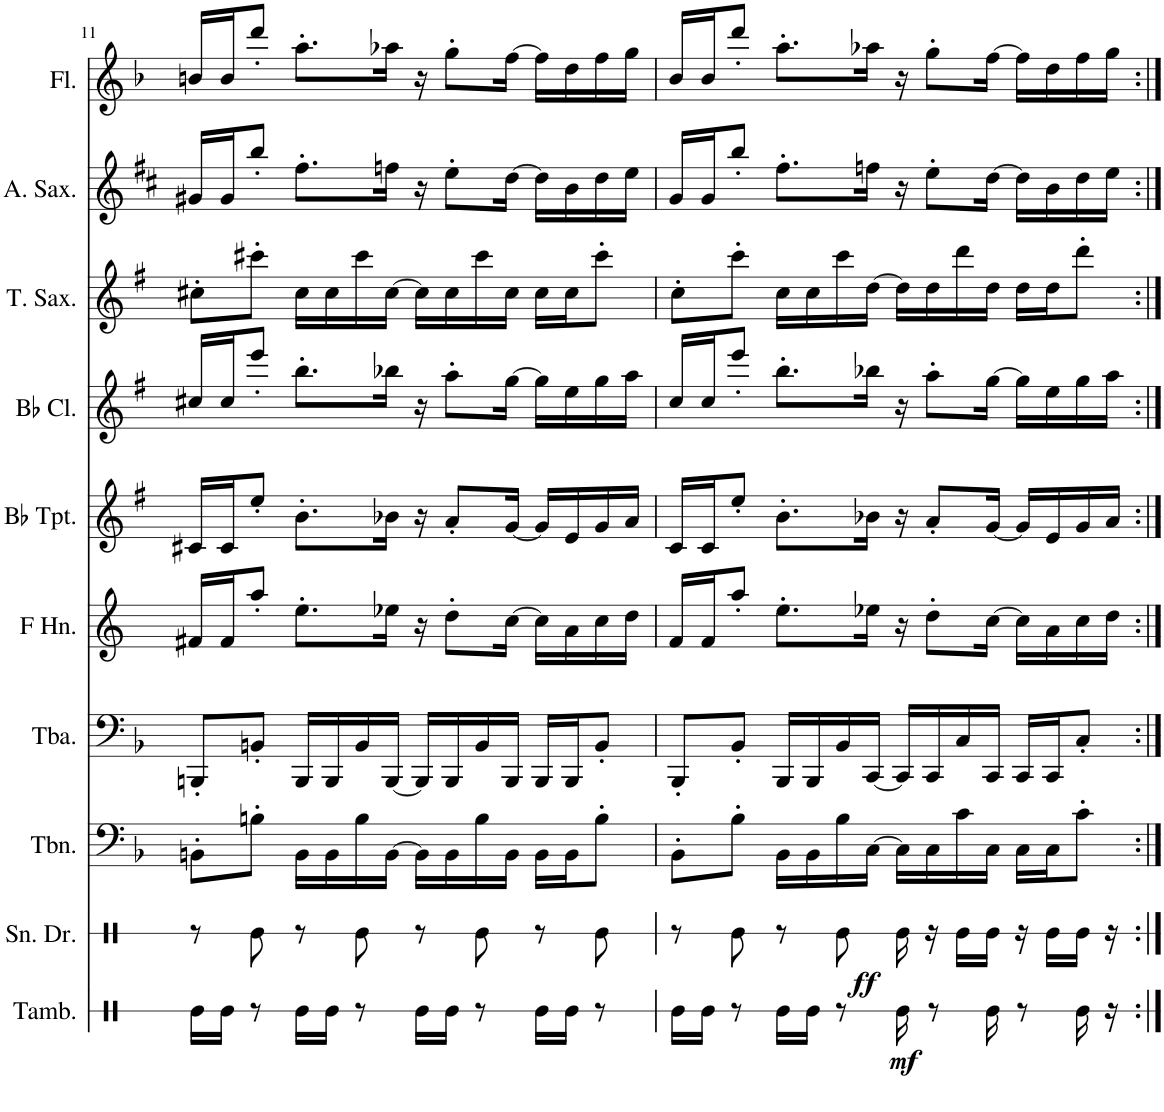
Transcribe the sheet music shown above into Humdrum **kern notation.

**kern	**dynam	**kern	**dynam	**kern	**kern	**kern	**kern	**kern	**kern	**kern	**kern
*part10	*part10	*part9	*part9	*part8	*part7	*part6	*part5	*part4	*part3	*part2	*part1
*staff10	*staff10	*staff9	*staff9	*staff8	*staff7	*staff6	*staff5	*staff4	*staff3	*staff2	*staff1
*I"Tambourine	*	*I"Snare Drum	*	*I"Trombone	*I"Tuba	*I"Horn in F	*I"Bb Trumpet	*I"Bb Clarinet	*I"Tenor Saxophone	*I"Alto Saxophone	*I"Flute
*I'Tamb.	*	*I'Sn. Dr.	*	*I'Tbn.	*I'Tba.	*	*I'Bb Tpt.	*I'Bb Cl.	*I'T. Sax.	*I'A. Sax.	*I'Fl.
!!LO:PB:g=z
*clefX	*	*clefX	*	*clefF4	*clefF4	*clefG2	*clefG2	*clefG2	*clefG2	*clefG2	*clefG2
*	*	*	*	*	*	*Trd4c7	*Trd1c2	*Trd1c2	*Trd8c14	*Trd5c9	*
*k[]	*	*k[]	*	*k[b-]	*k[b-]	*k[]	*k[f#]	*k[f#]	*k[f#]	*k[f#c#]	*k[b-]
*M4/4	*	*M4/4	*	*M4/4	*M4/4	*M4/4	*M4/4	*M4/4	*M4/4	*M4/4	*M4/4
=11	=11	=11	=11	=11	=11	=11	=11	=11	=11	=11	=11
16Re\LL	.	8r	.	8BBn'\L	8BBBn'/L	16f#X/LL	16c#X/LL	16cc#X/LL	8cc#X'\L	16g#X/LL	16bn/LL
16Re\JJ	.	.	.	.	.	16f#/J	16c#/J	16cc#/J	.	16g#/J	16b/J
8r	.	8Re\	.	8Bn'\J	8BBn'/J	8aa'/J	8ee'/J	8eee'/J	8ccc#X'\J	8bb'/J	8ddd'/J
16Re\LL	.	8r	.	16BB\LL	16BBB/LL	8.ee'\L	8.b'\L	8.bb'\L	16cc#\LL	8.ff#'\L	8.aa'\L
16Re\JJ	.	.	.	16BB\	16BBB/	.	.	.	16cc#\	.	.
8r	.	8Re\	.	16B\	16BB/	.	.	.	16ccc#\	.	.
.	.	.	.	[16BB\JJ	[16BBB/JJ	16ee-X\Jk	16b-X\Jk	16bb-X\Jk	[16cc#\JJ	16ffn\Jk	16aa-X\Jk
16Re\LL	.	8r	.	16BB\LL]	16BBB/LL]	16r	16r	16r	16cc#\LL]	16r	16r
16Re\JJ	.	.	.	16BB\	16BBB/	8dd'\L	8a'/L	8aa'\L	16cc#\	8ee'\L	8gg'\L
8r	.	8Re\	.	16B\	16BB/	.	.	.	16ccc#\	.	.
.	.	.	.	16BB\JJ	16BBB/JJ	[16cc\Jk	[16g/Jk	[16gg\Jk	16cc#\JJ	[16dd\Jk	[16ff\Jk
16Re\LL	.	8r	.	16BB\LL	16BBB/LL	16cc\LL]	16g/LL]	16gg\LL]	16cc#\LL	16dd\LL]	16ff\LL]
16Re\JJ	.	.	.	16BB\J	16BBB/J	16a\	16e/	16ee\	16cc#\J	16b\	16dd\
8r	.	8Re\	.	8B'\J	8BB'/J	16cc\	16g/	16gg\	8ccc#'\J	16dd\	16ff\
.	.	.	.	.	.	16dd\JJ	16a/JJ	16aa\JJ	.	16ee\JJ	16gg\JJ
=12	=12	=12	=12	=12	=12	=12	=12	=12	=12	=12	=12
*	*	*^	*	*	*	*	*	*	*	*	*
16Re\LL	.	8r	4..ryy	.	8BB-'\L	8BBB-'/L	16f/LL	16c/LL	16cc/LL	8cc'\L	16g/LL	16b-/LL
16Re\JJ	.	.	.	.	.	.	16f/J	16c/J	16cc/J	.	16g/J	16b-/J
8r	.	8Re\	.	.	8B-'\J	8BB-'/J	8aa'/J	8ee'/J	8eee'/J	8ccc'\J	8bb'/J	8ddd'/J
16Re\LL	.	8r	.	.	16BB-\LL	16BBB-/LL	8.ee'\L	8.b'\L	8.bb'\L	16cc\LL	8.ff#'\L	8.aa'\L
16Re\JJ	.	.	.	.	16BB-\	16BBB-/	.	.	.	16cc\	.	.
8r	.	8Re\	.	.	16B-\	16BB-/	.	.	.	16ccc\	.	.
!	!	!	!	!LO:DY:b	!	!	!	!	!	!	!	!
.	.	.	2ryy	ff	[16C\JJ	[16CC/JJ	16ee-X\Jk	16b-X\Jk	16bb-X\Jk	[16dd\JJ	16ffn\Jk	16aa-X\Jk
!	!LO:DY:b	!	!	!	!	!	!	!	!	!	!	!
16Re\	mf	16Re\	.	.	16C\LL]	16CC/LL]	16r	16r	16r	16dd\LL]	16r	16r
8r	.	16r	.	.	16C\	16CC/	8dd'\L	8a'/L	8aa'\L	16dd\	8ee'\L	8gg'\L
.	.	16Re\LL	.	.	16c\	16C/	.	.	.	16ddd\	.	.
16Re\	.	16Re\JJ	.	.	16C\JJ	16CC/JJ	[16cc\Jk	[16g/Jk	[16gg\Jk	16dd\JJ	[16dd\Jk	[16ff\Jk
8r	.	16r	.	.	16C\LL	16CC/LL	16cc\LL]	16g/LL]	16gg\LL]	16dd\LL	16dd\LL]	16ff\LL]
.	.	16Re\LL	.	.	16C\J	16CC/J	16a\	16e/	16ee\	16dd\J	16b\	16dd\
16Re\	.	16Re\JJ	.	.	8c'\J	8C'/J	16cc\	16g/	16gg\	8ddd'\J	16dd\	16ff\
16r	.	16r	16ryy	.	.	.	16dd\JJ	16a/JJ	16aa\JJ	.	16ee\JJ	16gg\JJ
*	*	*v	*v	*	*	*	*	*	*	*	*	*
=:|!	=:|!	=:|!	=:|!	=:|!	=:|!	=:|!	=:|!	=:|!	=:|!	=:|!	=:|!
*-	*-	*-	*-	*-	*-	*-	*-	*-	*-	*-	*-
